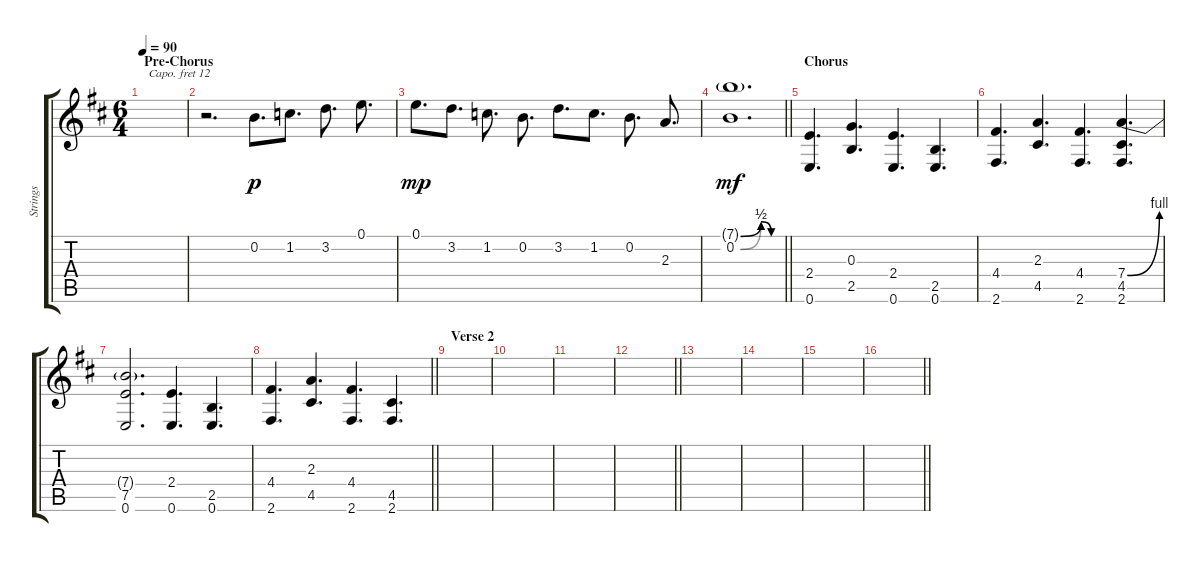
\track ("Strings" "Strings") {instrument stringensemble1}
\staff {score tabs}
\capo 12
\tuning (E4 B3 G3 D3 A2 E2) {hide}
\ts (6 4)
\section ("" "Pre-Chorus")
\tempo 90
\clef g2
\ks bminor
|
r.2{d} 0.2.8{d dy p} 1.2.8{d} 3.2.8{d} 0.1.8{d} |
0.1.8{d dy mp} 3.2.8{d} 1.2.8{d} 0.2.8{d} 3.2.8{d} 1.2.8{d} 0.2.8{d} 2.3.8{d} |
\barLineRight lightlight
(7.1{be (custom 0 0 30 2 45 0 60 0) g} 0.2{be (custom 0 0 30 2 45 0 60 0)}).1{d dy mf} |
\section ("" "Chorus")
(2.4 0.6).4{d} (0.3 2.5).4{d} (2.4 0.6).4{d} (2.5 0.6).4{d} |
(4.4 2.6).4{d} (2.3 4.5).4{d} (4.4 2.6).4{d} (7.4{be (bend 0 0 60 4)} 4.5 2.6).4{d} |
(7.4{t} 7.5 0.6).2{d} (2.4 0.6).4{d} (2.5 0.6).4{d} |
\barLineRight lightlight
(4.4 2.6).4{d} (2.3 4.5).4{d} (4.4 2.6).4{d} (4.5 2.6).4{d} |
\section ("" "Verse 2")
|
|
|
\barLineRight lightlight
|
\section ("" "")
|
|
|
\barLineRight lightlight
